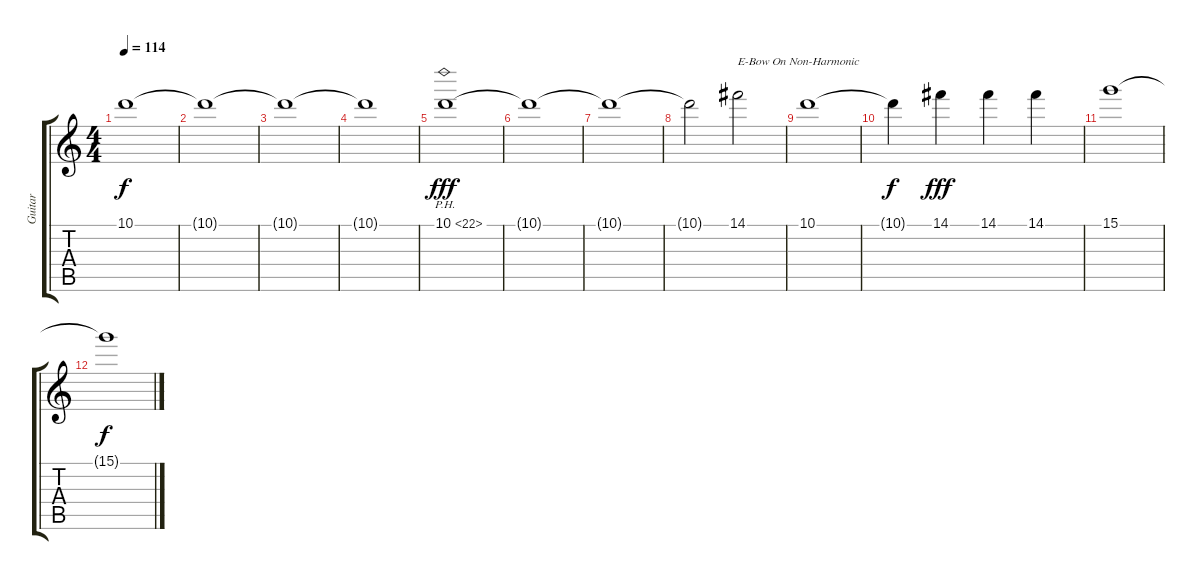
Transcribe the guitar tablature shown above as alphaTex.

\track ("Guitar" "Guitar") {instrument distortionguitar}
\staff {score tabs}
\tuning (E4 B3 G3 D3 A2 E2) {hide}
\ts (4 4)
\tempo 114
\clef g2
\ks c
10.1{t}.1{dy f} |
10.1{t}.1 |
10.1{t}.1 |
10.1{t}.1 |
10.1{ph 12}.1{dy fff instrument fx6goblins} |
10.1{t}.1 |
10.1{t}.1 |
10.1{t}.2 14.1.2{txt "E-Bow On Non-Harmonic"} |
10.1.1 |
10.1{t}.4{dy f} 14.1.4{dy fff} 14.1.4 14.1.4 |
15.1.1 |
15.1{t}.1{dy f}
